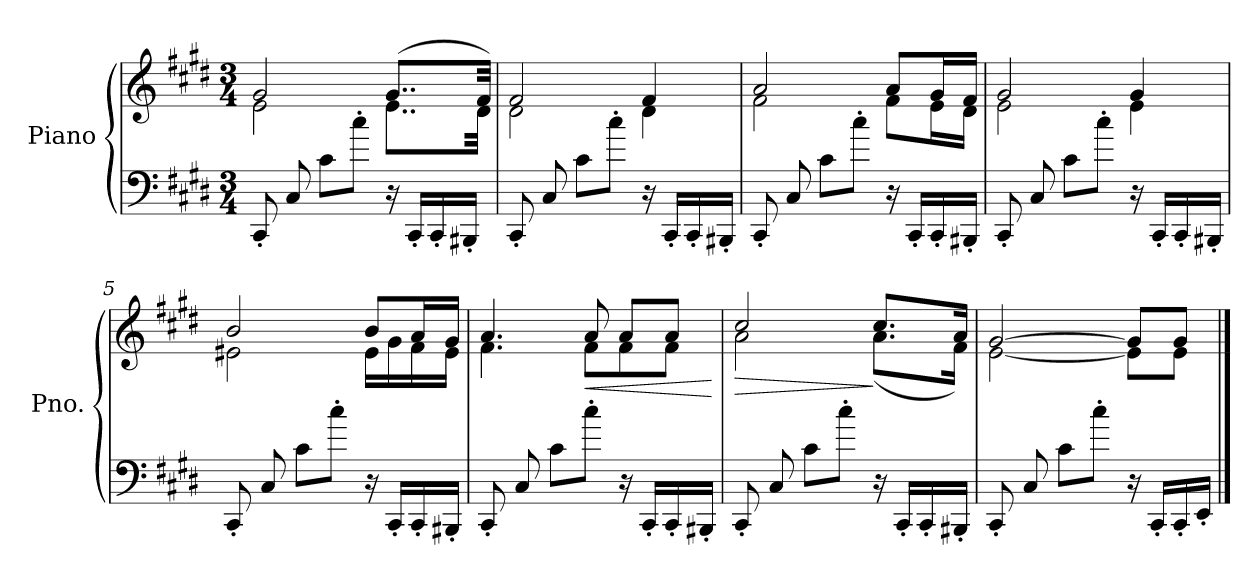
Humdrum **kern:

**kern	**kern	**dynam
*part1	*part1	*part1
*staff2	*staff1	*staff1/2
*I"Piano	*	*
*I'Pno.	*	*
*clefF4	*clefG2	*
*k[f#c#g#d#]	*k[f#c#g#d#]	*
*M3/4	*M3/4	*
=1	=1	=1
*	*^	*
8CC#'/	2g#/	2e\	.
8C#/	.	.	.
8c#\L	.	.	.
8cc#'\J	.	.	.
16r	(>8..g#/L	8..e\L	.
16CC#'/LL	.	.	.
16CC#'/	.	.	.
16BBB#X'/JJ	.	.	.
.	32f#/Jkk)	32d#\Jkk	.
=2	=2	=2	=2
8CC#'/	2f#/	2d#\	.
8C#/	.	.	.
8c#\L	.	.	.
8cc#'\J	.	.	.
16r	4f#/	4d#\	.
16CC#'/LL	.	.	.
16CC#'/	.	.	.
16BBB#X'/JJ	.	.	.
!!LO:LB:g=z	!!
=3	=3	=3	=3
8CC#'/	2a/	2f#\	.
8C#/	.	.	.
8c#\L	.	.	.
8cc#'\J	.	.	.
16r	8a/L	8f#\L	.
16CC#'/LL	.	.	.
16CC#'/	16g#/L	16e\L	.
16BBB#X'/JJ	16f#/JJ	16d#\JJ	.
=4	=4	=4	=4
8CC#'/	2g#/	2e\	.
8C#/	.	.	.
8c#\L	.	.	.
8cc#'\J	.	.	.
16r	4g#/	4e\	.
16CC#'/LL	.	.	.
16CC#'/	.	.	.
16BBB#X'/JJ	.	.	.
=5	=5	=5	=5
8CC#'/	2b/	2e#X\	.
8C#/	.	.	.
8c#\L	.	.	.
8cc#'\J	.	.	.
16r	8b/L	16e#\LL	.
16CC#'/LL	.	16g#\	.
16CC#'/	16a/L	16f#\	.
16BBB#X'/JJ	16g#/JJ	16e#\JJ	.
=6	=6	=6	=6
8CC#'/	4.a/	4.f#\	.
8C#/	.	.	.
8c#\L	.	.	.
!	!	!	!LO:HP:b
8cc#'\J	8a/	8f#\L	<
16r	8a/L	8f#\	.
16CC#'/LL	.	.	.
16CC#'/	8a/J	8f#\J	.
16BBB#X'/JJ	.	.	.
*	*v	*v	*
.	.	[
!!LO:LB:g=z
=7	=7	=7
!	!	!LO:HP:b
*	*^	*
8CC#'/	2cc#/	2a\	>
8C#/	.	.	.
8c#\L	.	.	.
8cc#'\J	.	.	.
16r	8.cc#/L	(>8.a\L	]
16CC#'/LL	.	.	.
16CC#'/	.	.	.
16BBB#X'/JJ	16a/Jk	16f#\Jk)	.
=8	=8	=8	=8
8CC#'/	[2g#/	[2e\	.
8C#/	.	.	.
8c#\L	.	.	.
8cc#'\J	.	.	.
16r	8g#/L]	8e\L]	.
16CC#'/LL	.	.	.
16CC#'/	8g#/J	8e\J	.
16EE'/JJ	.	.	.
*	*v	*v	*
==	==	==
*-	*-	*-
